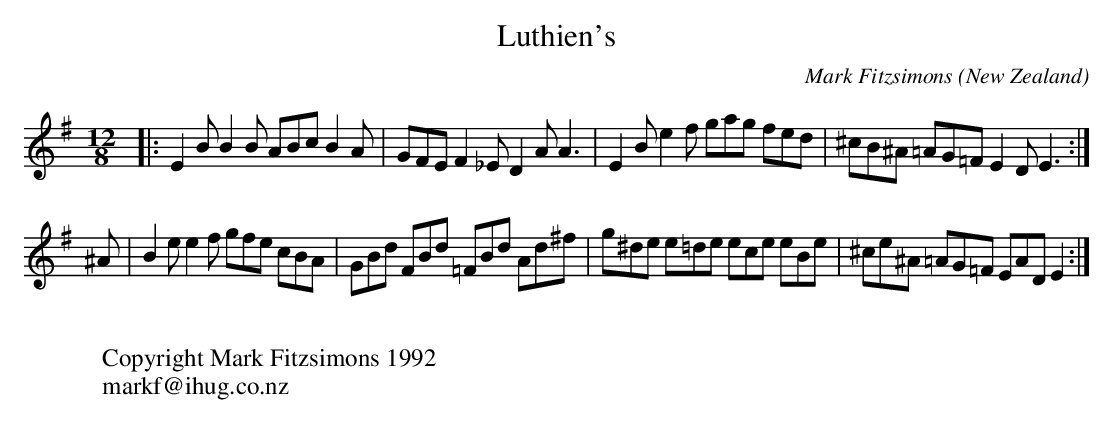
X:1
T:Luthien's
O:New Zealand
M:12/8
C:Mark Fitzsimons
K:Emin
|:E2B B2B ABc B2A| GFE F2_E D2A A3|E2B e2f gag fed|^cB^A =AG=F E2D E3:|
^A|B2e e2f gfe cBA | GBd FBd =FBd Ad^f|g^de e=de ece eBe|^ce^A =AG=F EAD E2:|*
W:
W:Copyright Mark Fitzsimons 1992
W:markf@ihug.co.nz
